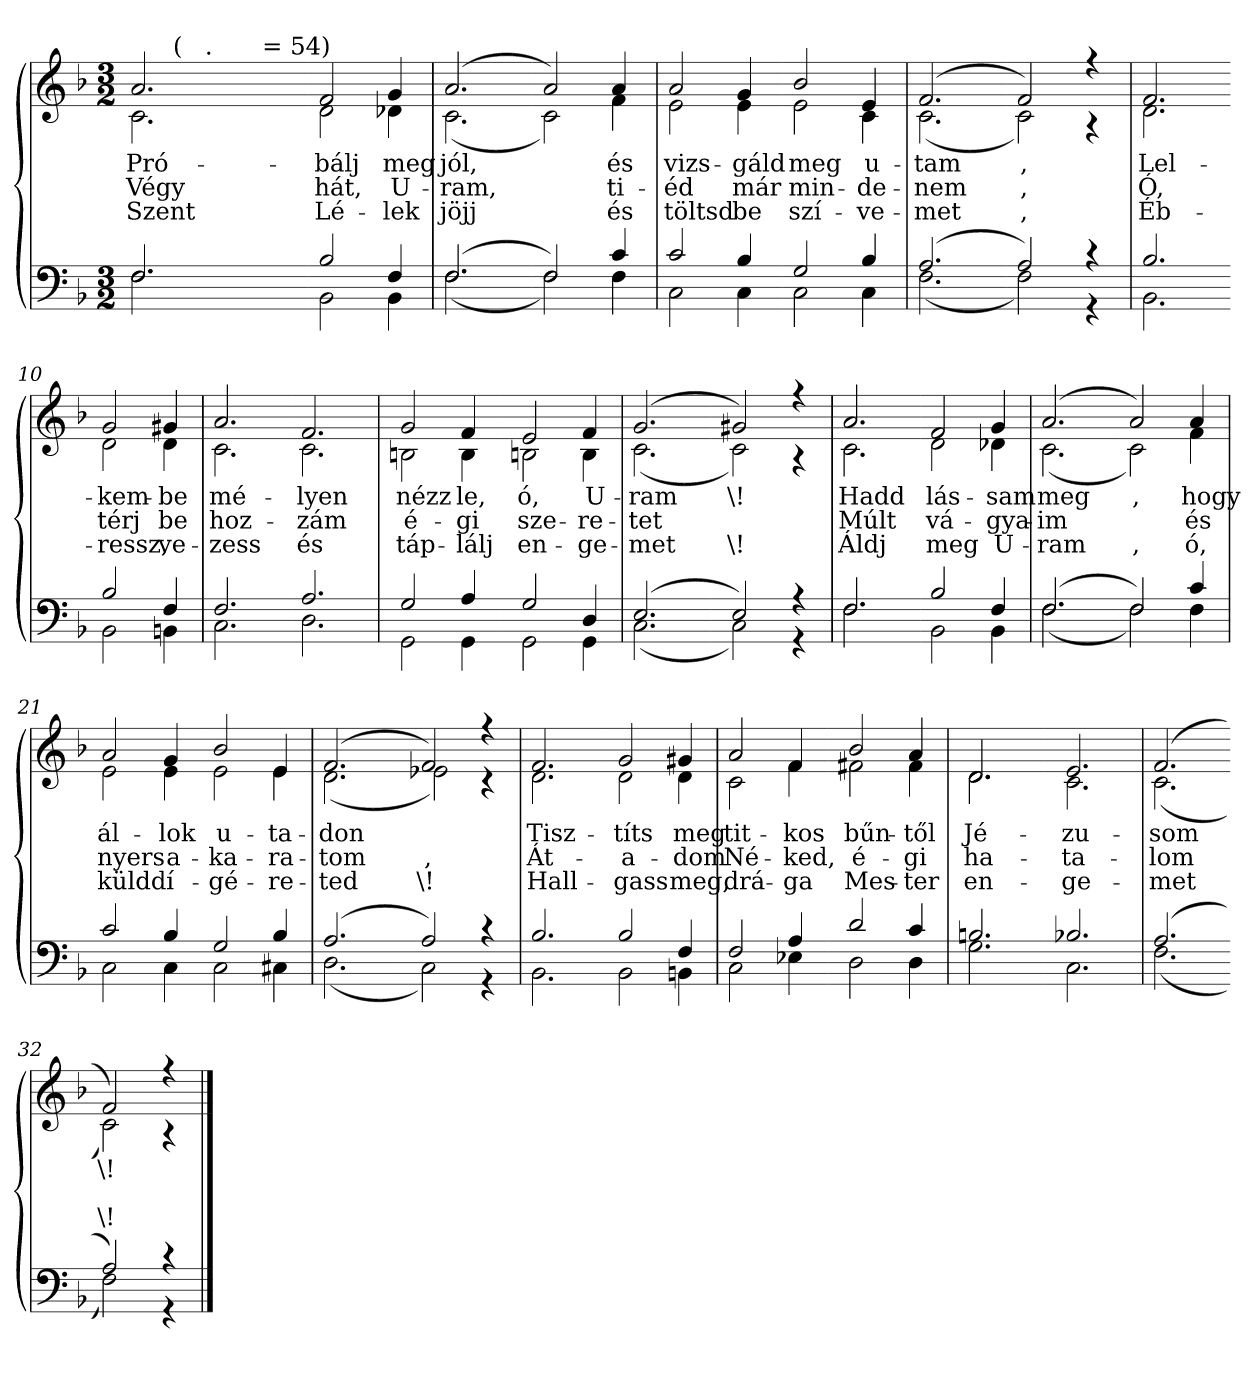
**kern	**kern	**text	**text	**text
*part2	*part1	*part1	*part1	*part1
*staff2	*staff1	*staff1	*staff1	*staff1
*clefF4	*clefG2	*	*	*
*k[b-]	*k[b-]	*	*	*
*d:	*d:	*	*	*
*M3/2	*M3/2	*	*	*
=1	=1	=1	=1	=1
*^	*	*	*	*
!	!	!LO:TX:a:B:t=espressivo	!	!	!
!	!	!	!LO:LY:b	!LO:LY:b	!LO:LY:b
*	*	*^	*	*	*
*	*	*	*^	*	*	*
*	*	*	*	*^	*	*	*
*	*	*	*	*	*^	*	*	*
2.F/	2.F\	2.a/	2.c\	8..ryy	4ryy	2ryy	Pró-	Végy	Szent
!	!	!	!	!LO:TX:a:t=(	!	!	!	!	!
.	.	.	.	2ryy	.	.	.	.	.
.	.	.	.	.	16ryy	.	.	.	.
!	!	!	!	!	!LO:TX:a:t=.	!	!	!	!
.	.	.	.	.	4..ryy	.	.	.	.
.	.	.	.	.	.	16ryy	.	.	.
!	!	!	!	!	!	!LO:TX:a:t== 54)	!	!	!
.	.	.	.	.	.	8.ryy	.	.	.
.	.	.	.	32ryy	.	.	.	.	.
*	*	*v	*v	*v	*v	*v	*	*	*
=2-	=2-	=2-	=2-	=2-	=2-
*	*	*^	*	*	*
*	*	*	*^	*	*	*
*	*	*	*	*^	*	*	*
*	*	*	*	*	*^	*	*	*
!	!	!	!	!	!	!	!LO:LY:b	!LO:LY:b	!LO:LY:b
*	*	*	*v	*v	*v	*v	*	*	*
2B-/	2BB-\	2f/	2d\	-bálj	hát,	Lé-
!	!	!	!	!LO:LY:b	!LO:LY:b	!LO:LY:b
4F/	4BB-\	4g/	4d-X\	meg	U-	-lek
=3	=3	=3	=3	=3	=3	=3
!	!	!	!	!LO:LY:b	!LO:LY:b	!LO:LY:b
(>2.F/	(<2.F\	(>2.a/	(<2.c\	jól,	-ram,	jöjj
=4-	=4-	=4-	=4-	=4-	=4-	=4-
2F/)	2F\)	2a/)	2c\)	.	.	.
!	!	!	!	!LO:LY:b	!LO:LY:b	!LO:LY:b
4c/	4F\	4a/	4f\	és	ti-	és
=5	=5	=5	=5	=5	=5	=5
!	!	!	!	!LO:LY:b	!LO:LY:b	!LO:LY:b
2c/	2C\	2a/	2e\	vizs-	-éd	töltsd
!	!	!	!	!LO:LY:b	!LO:LY:b	!LO:LY:b
4B-/	4C\	4g/	4e\	-gáld	már	be
=6-	=6-	=6-	=6-	=6-	=6-	=6-
!	!	!	!	!LO:LY:b	!LO:LY:b	!LO:LY:b
2G/	2C\	2b-/	2e\	meg	min-	szí-
!	!	!	!	!LO:LY:b	!LO:LY:b	!LO:LY:b
4B-/	4C\	4e/	4c\	u-	-de-	-ve-
=7	=7	=7	=7	=7	=7	=7
!	!	!	!	!LO:LY:b	!LO:LY:b	!LO:LY:b
(>2.A/	(<2.F\	(>2.f/	(<2.c\	-tam	-nem	-met
=8-	=8-	=8-	=8-	=8-	=8-	=8-
!	!	!	!	!LO:LY:b	!LO:LY:b	!LO:LY:b
2A/)	2F\)	2f/)	2c\)	,	,	,
4r	4r	4r	4r	.	.	.
!!LO:LB:g=z	!!
=9	=9	=9	=9	=9	=9	=9
!	!	!	!	!LO:LY:b	!LO:LY:b	!LO:LY:b
2.B-/	2.BB-\	2.f/	2.d\	Lel-	Ó,	Éb-
=10-	=10-	=10-	=10-	=10-	=10-	=10-
!	!	!	!	!LO:LY:b	!LO:LY:b	!LO:LY:b
2B-/	2BB-\	2g/	2d\	-kem-	térj	-ressz,
!	!	!	!	!LO:LY:b	!LO:LY:b	!LO:LY:b
4F/	4BBn\	4g#X/	4d\	-be	be	ve-
=11	=11	=11	=11	=11	=11	=11
!	!	!	!	!LO:LY:b	!LO:LY:b	!LO:LY:b
2.F/	2.C\	2.a/	2.c\	mé-	hoz-	-zess
=12-	=12-	=12-	=12-	=12-	=12-	=12-
!	!	!	!	!LO:LY:b	!LO:LY:b	!LO:LY:b
2.A/	2.D\	2.f/	2.c\	-lyen	-zám	és
=13	=13	=13	=13	=13	=13	=13
!	!	!	!	!LO:LY:b	!LO:LY:b	!LO:LY:b
2G/	2GG\	2g/	2Bn\	nézz	é-	táp-
!	!	!	!	!LO:LY:b	!LO:LY:b	!LO:LY:b
4A/	4GG\	4f/	4B\	le,	-gi	-lálj
=14-	=14-	=14-	=14-	=14-	=14-	=14-
!	!	!	!	!LO:LY:b	!LO:LY:b	!LO:LY:b
2G/	2GG\	2e/	2Bn\	ó,	sze-	en-
!	!	!	!	!LO:LY:b	!LO:LY:b	!LO:LY:b
4D/	4GG\	4f/	4B\	U-	-re-	-ge-
=15	=15	=15	=15	=15	=15	=15
!	!	!	!	!LO:LY:b	!LO:LY:b	!LO:LY:b
(>2.E/	(<2.C\	(>2.g/	(<2.c\	-ram	-tet	-met
=16-	=16-	=16-	=16-	=16-	=16-	=16-
!	!	!	!	!LO:LY:b	!LO:LY:b	!LO:LY:b
2E/)	2C\)	2g#X/)	2c\)	\!	.	\!
4r	4r	4r	4r	.	.	.
!!LO:LB:g=z	!!
=17	=17	=17	=17	=17	=17	=17
!	!	!	!	!LO:LY:b	!LO:LY:b	!LO:LY:b
2.F/	2.F\	2.a/	2.c\	Hadd	Múlt	Áldj
=18-	=18-	=18-	=18-	=18-	=18-	=18-
!	!	!	!	!LO:LY:b	!LO:LY:b	!LO:LY:b
2B-/	2BB-\	2f/	2d\	lás-	vá-	meg
!	!	!	!	!LO:LY:b	!LO:LY:b	!LO:LY:b
4F/	4BB-\	4g/	4d-X\	-sam	-gya-	U-
=19	=19	=19	=19	=19	=19	=19
!	!	!	!	!LO:LY:b	!LO:LY:b	!LO:LY:b
(>2.F/	(<2.F\	(>2.a/	(<2.c\	meg	-im	-ram
=20-	=20-	=20-	=20-	=20-	=20-	=20-
!	!	!	!	!LO:LY:b	!	!LO:LY:b
2F/)	2F\)	2a/)	2c\)	,	.	,
!	!	!	!	!LO:LY:b	!LO:LY:b	!LO:LY:b
4c/	4F\	4a/	4f\	hogy	és	ó,
=21	=21	=21	=21	=21	=21	=21
!	!	!	!	!LO:LY:b	!LO:LY:b	!LO:LY:b
2c/	2C\	2a/	2e\	ál-	nyers	küldd
!	!	!	!	!LO:LY:b	!LO:LY:b	!LO:LY:b
4B-/	4C\	4g/	4e\	-lok	a-	í-
=22-	=22-	=22-	=22-	=22-	=22-	=22-
!	!	!	!	!LO:LY:b	!LO:LY:b	!LO:LY:b
2G/	2C\	2b-/	2e\	u-	-ka-	-gé-
!	!	!	!	!LO:LY:b	!LO:LY:b	!LO:LY:b
4B-/	4C#X\	4e/	4e\	-ta-	-ra-	-re-
=23	=23	=23	=23	=23	=23	=23
!	!	!	!	!LO:LY:b	!LO:LY:b	!LO:LY:b
(>2.A/	(<2.D\	(>2.f/	(<2.d\	-don	-tom	-ted
=24-	=24-	=24-	=24-	=24-	=24-	=24-
!	!	!	!	!LO:LY:b	!LO:LY:b	!LO:LY:b
2A/)	2C\)	2f/)	2e-X\)	.	,	\!
4r	4r	4r	4r	.	.	.
!!LO:LB:g=z	!!
=25	=25	=25	=25	=25	=25	=25
!	!	!	!	!LO:LY:b	!LO:LY:b	!LO:LY:b
2.B-/	2.BB-\	2.f/	2.d\	Tisz-	Át-	Hall-
=26-	=26-	=26-	=26-	=26-	=26-	=26-
!	!	!	!	!LO:LY:b	!LO:LY:b	!LO:LY:b
2B-/	2BB-\	2g/	2d\	-títs	-a-	-gass
!	!	!	!	!LO:LY:b	!LO:LY:b	!LO:LY:b
4F/	4BBn\	4g#X/	4d\	meg	-dom	meg,
=27	=27	=27	=27	=27	=27	=27
!	!	!	!	!LO:LY:b	!LO:LY:b	!LO:LY:b
2F/	2C\	2a/	2c\	tit-	Né-	drá-
!	!	!	!	!LO:LY:b	!LO:LY:b	!LO:LY:b
4A/	4E-X\	4f/	4f\	-kos	-ked,	-ga
=28-	=28-	=28-	=28-	=28-	=28-	=28-
!	!	!	!	!LO:LY:b	!LO:LY:b	!LO:LY:b
2d/	2D\	2b-/	2f#X\	bűn-	é-	Mes-
!	!	!	!	!LO:LY:b	!LO:LY:b	!LO:LY:b
4c/	4D\	4a/	4f#\	-től	-gi	-ter
=29	=29	=29	=29	=29	=29	=29
!	!	!	!	!LO:LY:b	!LO:LY:b	!LO:LY:b
2.Bn/	2.G\	2.d/	2.d\	Jé-	ha-	en-
=30-	=30-	=30-	=30-	=30-	=30-	=30-
!	!	!	!	!LO:LY:b	!LO:LY:b	!LO:LY:b
2.B-X/	2.C\	2.e/	2.c\	-zu-	-ta-	-ge-
=31	=31	=31	=31	=31	=31	=31
!	!	!	!	!LO:LY:b	!LO:LY:b	!LO:LY:b
(>2.A/	(<2.F\	(>2.f/	(<2.c\	-som	-lom	-met
=32-	=32-	=32-	=32-	=32-	=32-	=32-
!	!	!	!	!LO:LY:b	!LO:LY:b	!LO:LY:b
2A/)	2F\)	2f/)	2c\)	\!	.	\!
4r	4r	4r	4r	.	.	.
*v	*v	*	*	*	*	*
*	*v	*v	*	*	*
==	==	==	==	==
*-	*-	*-	*-	*-
